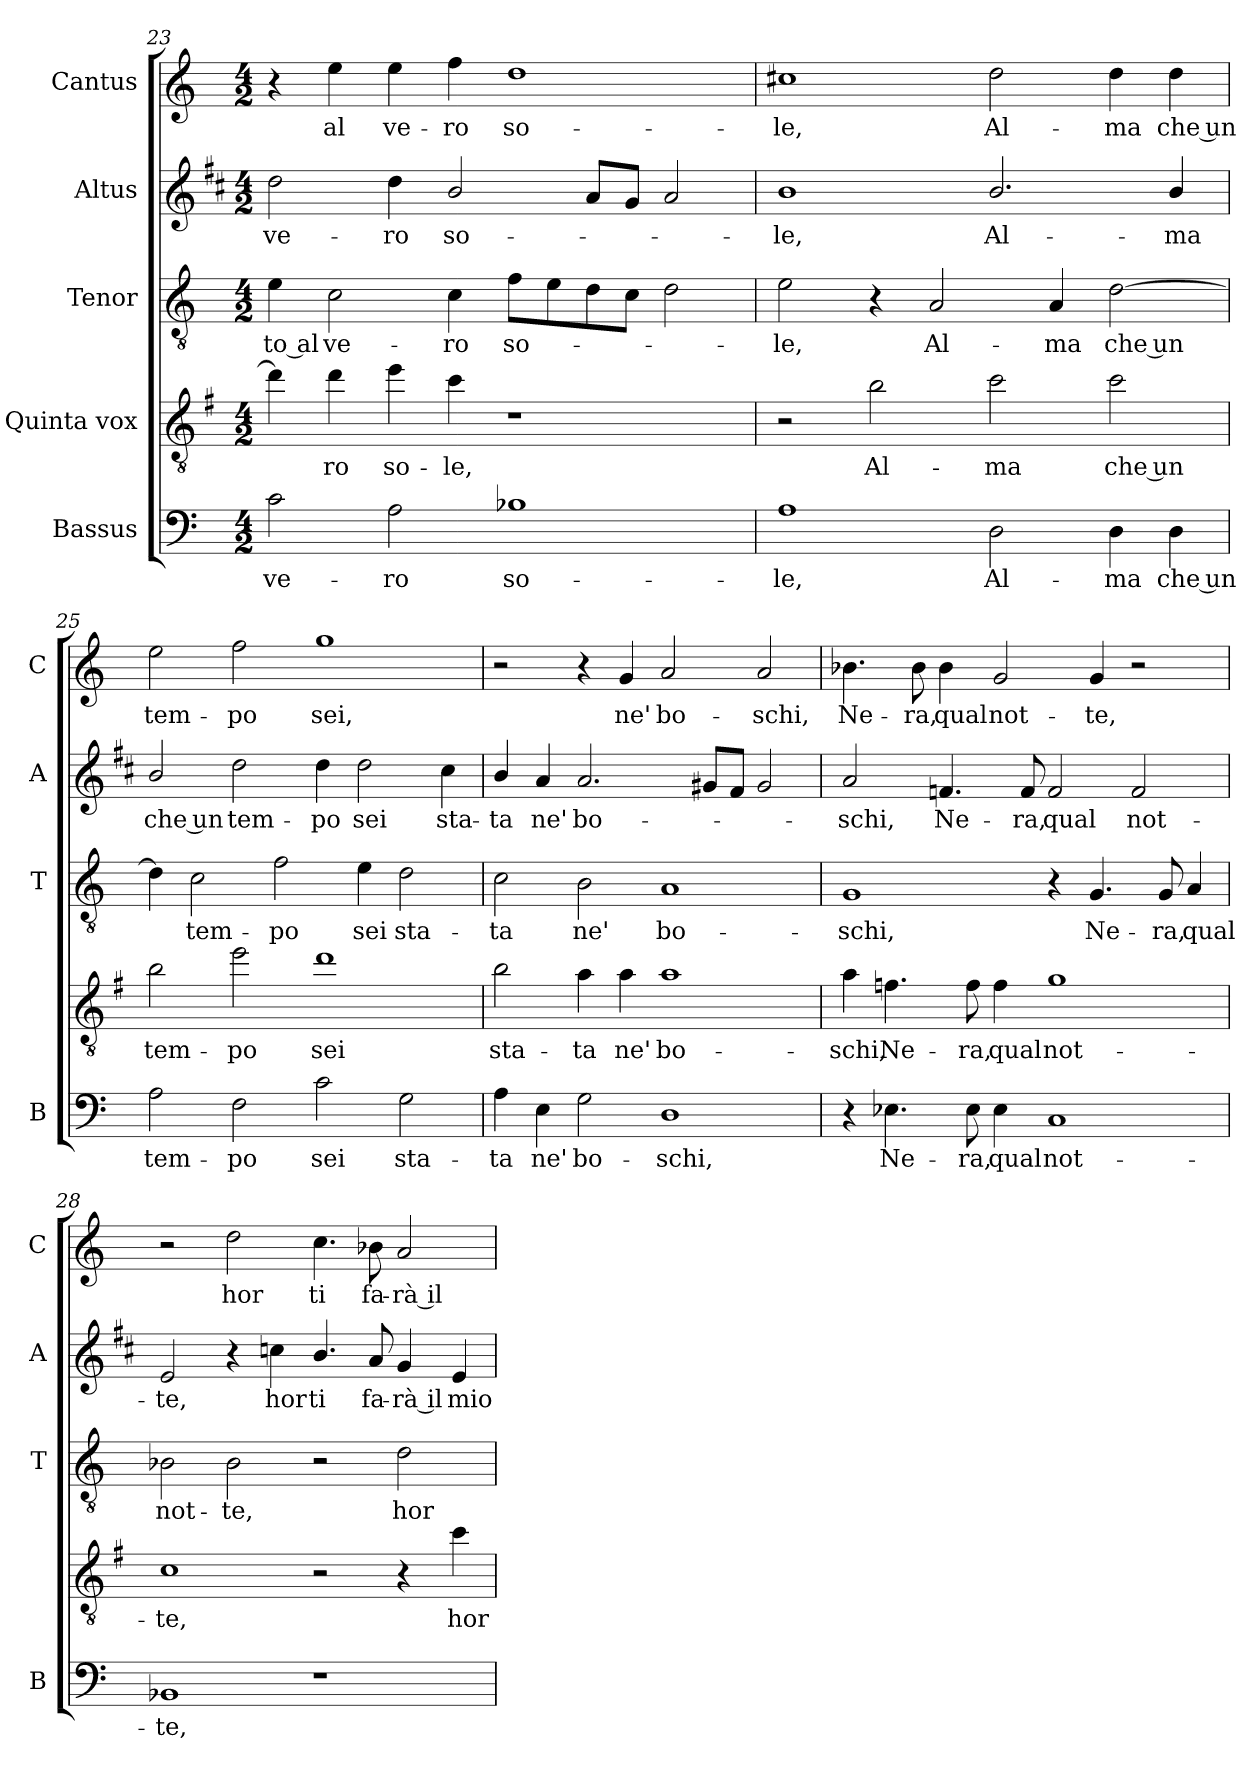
**kern	**text	**kern	**text	**kern	**text	**kern	**text	**kern	**text
*part5	*part5	*part4	*part4	*part3	*part3	*part2	*part2	*part1	*part1
*staff5	*staff5	*staff4	*staff4	*staff3	*staff3	*staff2	*staff2	*staff1	*staff1
*I"Bassus	*	*I"Quinta vox	*	*I"Tenor	*	*I"Altus	*	*I"Cantus	*
*I'B	*	*	*	*I'T	*	*I'A	*	*I'C	*
!!LO:LB:g=z
*clefF4	*	*clefGv2	*	*clefGv2	*	*clefG2	*	*clefG2	*
*	*	*ITrd4c7	*	*	*	*ITrd1c2	*	*	*
*k[]	*	*k[]	*	*k[]	*	*k[]	*	*k[]	*
*C:	*	*C:	*	*C:	*	*C:	*	*C:	*
*M4/2	*	*M4/2	*	*M4/2	*	*M4/2	*	*M4/2	*
=23	=23	=23	=23	=23	=23	=23	=23	=23	=23
!	!LO:LY:b	!	!	!	!LO:LY:b	!	!LO:LY:b	!	!
2c\	ve-	4g\]	.	4e\	-to al	2cc\	ve-	4r	.
!	!	!	!LO:LY:b	!	!LO:LY:b	!	!	!	!LO:LY:b
.	.	4g\	-ro	2c\	ve-	.	.	4ee\	al
!	!LO:LY:b	!	!LO:LY:b	!	!	!	!LO:LY:b	!	!LO:LY:b
2A\	-ro	4a\	so-	.	.	4cc\	-ro	4ee\	ve-
!	!	!	!LO:LY:b	!	!LO:LY:b	!	!LO:LY:b	!	!LO:LY:b
.	.	4f\	-le,	4c\	-ro	2a/	so-	4ff\	-ro
!	!LO:LY:b	!	!	!	!LO:LY:b	!	!	!	!LO:LY:b
1B-X	so-	1r	.	8f\L	so-	.	.	1dd	so-
.	.	.	.	8e\	.	.	.	.	.
.	.	.	.	8d\	.	8g/L	.	.	.
.	.	.	.	8c\J	.	8f/J	.	.	.
.	.	.	.	2d\	.	2g/	.	.	.
=24	=24	=24	=24	=24	=24	=24	=24	=24	=24
!	!LO:LY:b	!	!	!	!LO:LY:b	!	!LO:LY:b	!	!LO:LY:b
1A	-le,	2r	.	2e\	-le,	1a	-le,	1cc#X	-le,
!	!	!	!LO:LY:b	!	!	!	!	!	!
.	.	2e\	Al-	4r	.	.	.	.	.
!	!	!	!	!	!LO:LY:b	!	!	!	!
.	.	.	.	2A/	Al-	.	.	.	.
!	!LO:LY:b	!	!LO:LY:b	!	!	!	!LO:LY:b	!	!LO:LY:b
2D\	Al-	2f\	-ma	.	.	2.a/	Al-	2dd\	Al-
!	!	!	!	!	!LO:LY:b	!	!	!	!
.	.	.	.	4A/	-ma	.	.	.	.
!	!LO:LY:b	!	!LO:LY:b	!	!LO:LY:b	!	!	!	!LO:LY:b
4D\	-ma	2f\	che un	[2d\	che un	.	.	4dd\	-ma
!	!LO:LY:b	!	!	!	!	!	!LO:LY:b	!	!LO:LY:b
4D\	che un	.	.	.	.	4a/	-ma	4dd\	che un
=25	=25	=25	=25	=25	=25	=25	=25	=25	=25
!	!LO:LY:b	!	!LO:LY:b	!	!	!	!LO:LY:b	!	!LO:LY:b
2A\	tem-	2e\	tem-	4d\]	.	2a/	che un	2ee\	tem-
!	!	!	!	!	!LO:LY:b	!	!	!	!
.	.	.	.	2c\	tem-	.	.	.	.
!	!LO:LY:b	!	!LO:LY:b	!	!	!	!LO:LY:b	!	!LO:LY:b
2F\	-po	2a\	-po	.	.	2cc\	tem-	2ff\	-po
!	!	!	!	!	!LO:LY:b	!	!	!	!
.	.	.	.	2f\	-po	.	.	.	.
!	!LO:LY:b	!	!LO:LY:b	!	!	!	!LO:LY:b	!	!LO:LY:b
2c\	sei	1g	sei	.	.	4cc\	-po	1gg	sei,
!	!	!	!	!	!LO:LY:b	!	!LO:LY:b	!	!
.	.	.	.	4e\	sei	2cc\	sei	.	.
!	!LO:LY:b	!	!	!	!LO:LY:b	!	!	!	!
2G\	sta-	.	.	2d\	sta-	.	.	.	.
!	!	!	!	!	!	!	!LO:LY:b	!	!
.	.	.	.	.	.	4b\	sta-	.	.
=26	=26	=26	=26	=26	=26	=26	=26	=26	=26
!	!LO:LY:b	!	!LO:LY:b	!	!LO:LY:b	!	!LO:LY:b	!	!
4A\	-ta	2e\	sta-	2c\	-ta	4a/	-ta	2r	.
!	!LO:LY:b	!	!	!	!	!	!LO:LY:b	!	!
4E\	ne'	.	.	.	.	4g/	ne'	.	.
!	!LO:LY:b	!	!LO:LY:b	!	!LO:LY:b	!	!LO:LY:b	!	!
2G\	bo-	4d\	-ta	2B\	ne'	2.g/	bo-	4r	.
!	!	!	!LO:LY:b	!	!	!	!	!	!LO:LY:b
.	.	4d\	ne'	.	.	.	.	4g/	ne'
!	!LO:LY:b	!	!LO:LY:b	!	!LO:LY:b	!	!	!	!LO:LY:b
1D	-schi,	1d	bo-	1A	bo-	.	.	2a/	bo-
.	.	.	.	.	.	8f#X/L	.	.	.
.	.	.	.	.	.	8e/J	.	.	.
!	!	!	!	!	!	!	!	!	!LO:LY:b
.	.	.	.	.	.	2f#/	.	2a/	-schi,
!!LO:PB:g=z
=27	=27	=27	=27	=27	=27	=27	=27	=27	=27
!	!	!	!LO:LY:b	!	!LO:LY:b	!	!LO:LY:b	!	!LO:LY:b
4r	.	4d\	-schi,	1G	-schi,	2g/	-schi,	4.b-X\	Ne-
!	!LO:LY:b	!	!LO:LY:b	!	!	!	!	!	!
4.E-X\	Ne-	4.B-X\	Ne-	.	.	.	.	.	.
!	!	!	!	!	!	!	!	!	!LO:LY:b
.	.	.	.	.	.	.	.	8b-\	-ra,
!	!	!	!	!	!	!	!LO:LY:b	!	!LO:LY:b
.	.	.	.	.	.	4.e-X/	Ne-	4b-\	qual
!	!LO:LY:b	!	!LO:LY:b	!	!	!	!	!	!
8E-\	-ra,	8B-\	-ra,	.	.	.	.	.	.
!	!LO:LY:b	!	!LO:LY:b	!	!	!	!	!	!LO:LY:b
4E-\	qual	4B-\	qual	.	.	.	.	2g/	not-
!	!	!	!	!	!	!	!LO:LY:b	!	!
.	.	.	.	.	.	8e-/	-ra,	.	.
!	!LO:LY:b	!	!LO:LY:b	!	!	!	!LO:LY:b	!	!
1C	not-	1c	not-	4r	.	2e-/	qual	.	.
!	!	!	!	!	!LO:LY:b	!	!	!	!LO:LY:b
.	.	.	.	4.G/	Ne-	.	.	4g/	-te,
!	!	!	!	!	!	!	!LO:LY:b	!	!
.	.	.	.	.	.	2e-/	not-	2r	.
!	!	!	!	!	!LO:LY:b	!	!	!	!
.	.	.	.	8G/	-ra,	.	.	.	.
!	!	!	!	!	!LO:LY:b	!	!	!	!
.	.	.	.	4A/	qual	.	.	.	.
=28	=28	=28	=28	=28	=28	=28	=28	=28	=28
!	!LO:LY:b	!	!LO:LY:b	!	!LO:LY:b	!	!LO:LY:b	!	!
1BB-X	-te,	1F	-te,	2B-X\	not-	2d/	-te,	2r	.
!	!	!	!	!	!LO:LY:b	!	!	!	!LO:LY:b
.	.	.	.	2B-\	-te,	4r	.	2dd\	hor
!	!	!	!	!	!	!	!LO:LY:b	!	!
.	.	.	.	.	.	4b-X\	hor	.	.
!	!	!	!	!	!	!	!LO:LY:b	!	!LO:LY:b
1r	.	2r	.	2r	.	4.a/	ti	4.cc\	ti
!	!	!	!	!	!	!	!LO:LY:b	!	!LO:LY:b
.	.	.	.	.	.	8g/	fa-	8b-X\	fa-
!	!	!	!	!	!LO:LY:b	!	!LO:LY:b	!	!LO:LY:b
.	.	4r	.	2d\	hor	4f/	-rà il	2a/	-rà il
!	!	!	!LO:LY:b	!	!	!	!LO:LY:b	!	!
.	.	4f\	hor	.	.	4d/	mio	.	.
=	=	=	=	=	=	=	=	=	=
*-	*-	*-	*-	*-	*-	*-	*-	*-	*-
